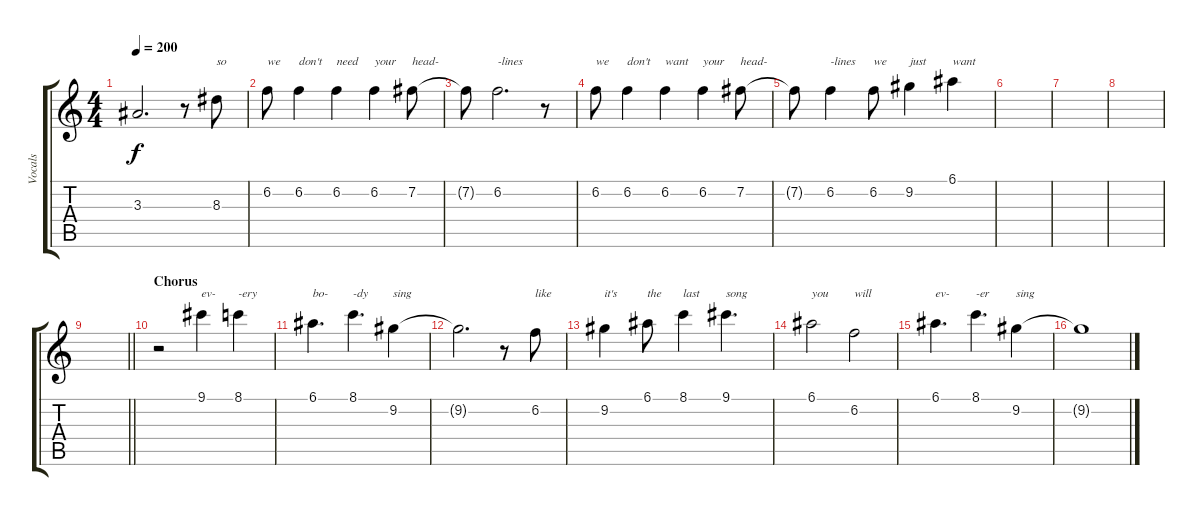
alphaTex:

\track ("Vocals" "Vocals") {instrument acousticguitarsteel}
\staff {score tabs}
\tuning (E4 B3 G3 D3 A2 E2) {hide}
\ts (4 4)
\tempo 200
\clef g2
\ks c
3.3.2{d dy f} r.8 8.3.8{txt "so"} |
6.2.8{txt "we"} 6.2.4{txt "don't"} 6.2.4{txt "need"} 6.2.4{txt "your"} 7.2.8{txt "head-"} |
7.2{t}.8 6.2.2{d txt "-lines"} r.8 |
6.2.8{txt "we"} 6.2.4{txt "don't"} 6.2.4{txt "want"} 6.2.4{txt "your"} 7.2.8{txt "head-"} |
7.2{t}.8 6.2.4{txt "-lines"} 6.2.8{txt "we"} 9.2.4{txt "just"} 6.1.4{txt "want"} |
|
|
|
\barLineRight lightlight
|
\section ("" "Chorus")
r.2 9.1.4{txt "ev-"} 8.1.4{txt "-ery"} |
6.1.4{d txt "bo-"} 8.1.4{d txt "-dy"} 9.2.4{txt "sing"} |
9.2{t}.2{d} r.8 6.2.8{txt "like"} |
9.2.4{txt "it's"} 6.1.8{txt "the"} 8.1.4{txt "last"} 9.1.4{d txt "song"} |
6.1.2{txt "you"} 6.2.2{txt "will"} |
6.1.4{d txt "ev-"} 8.1.4{d txt "-er"} 9.2.4{txt "sing"} |
9.2{t}.1
